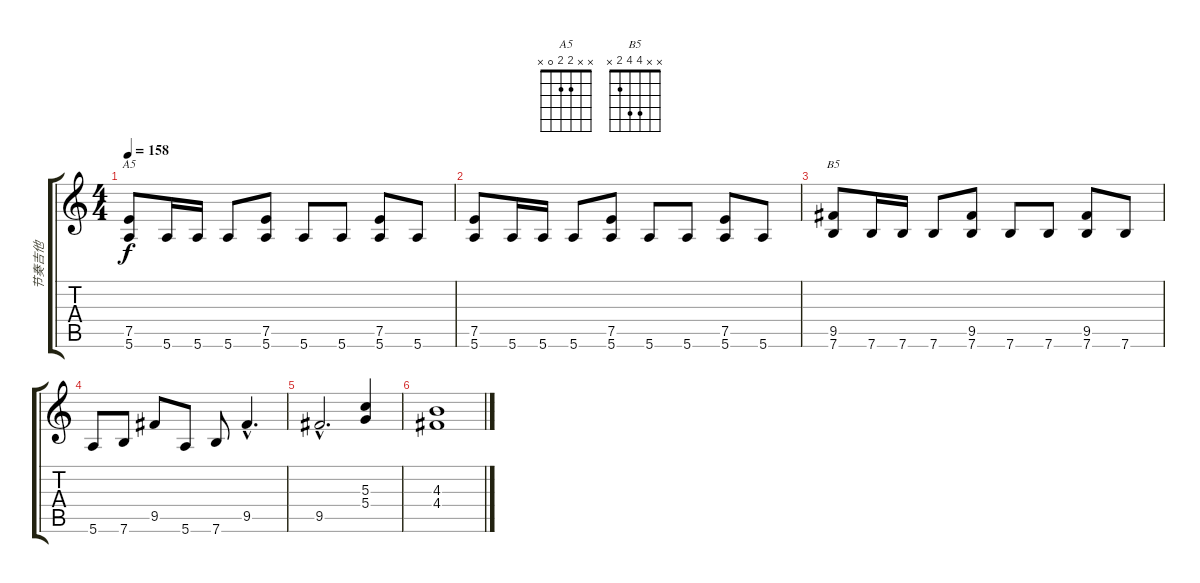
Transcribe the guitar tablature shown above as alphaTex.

\track ("节奏吉他" "节奏吉他") {instrument distortionguitar}
\staff {score tabs}
\tuning (E4 B3 G3 D3 A2 E2) {hide}
\chord ("A5" x x 2 2 0 x)
\chord ("B5" x x 4 4 2 x)
\ts (4 4)
\tempo 158
\clef g2
\ks c
(7.5 5.6).8{ch "A5" dy f} 5.6.16 5.6.16 5.6.8 (7.5 5.6).8 5.6.8 5.6.8 (7.5 5.6).8 5.6.8 |
(7.5 5.6).8 5.6.16 5.6.16 5.6.8 (7.5 5.6).8 5.6.8 5.6.8 (7.5 5.6).8 5.6.8 |
(9.5 7.6).8{ch "B5"} 7.6.16 7.6.16 7.6.8 (9.5 7.6).8 7.6.8 7.6.8 (9.5 7.6).8 7.6.8 |
5.6.8 7.6.8 9.5.8 5.6.8 7.6.8 9.5{hac}.4{d} |
9.5{hac}.2{d} (5.3 5.4).4 |
(4.3 4.4).1
